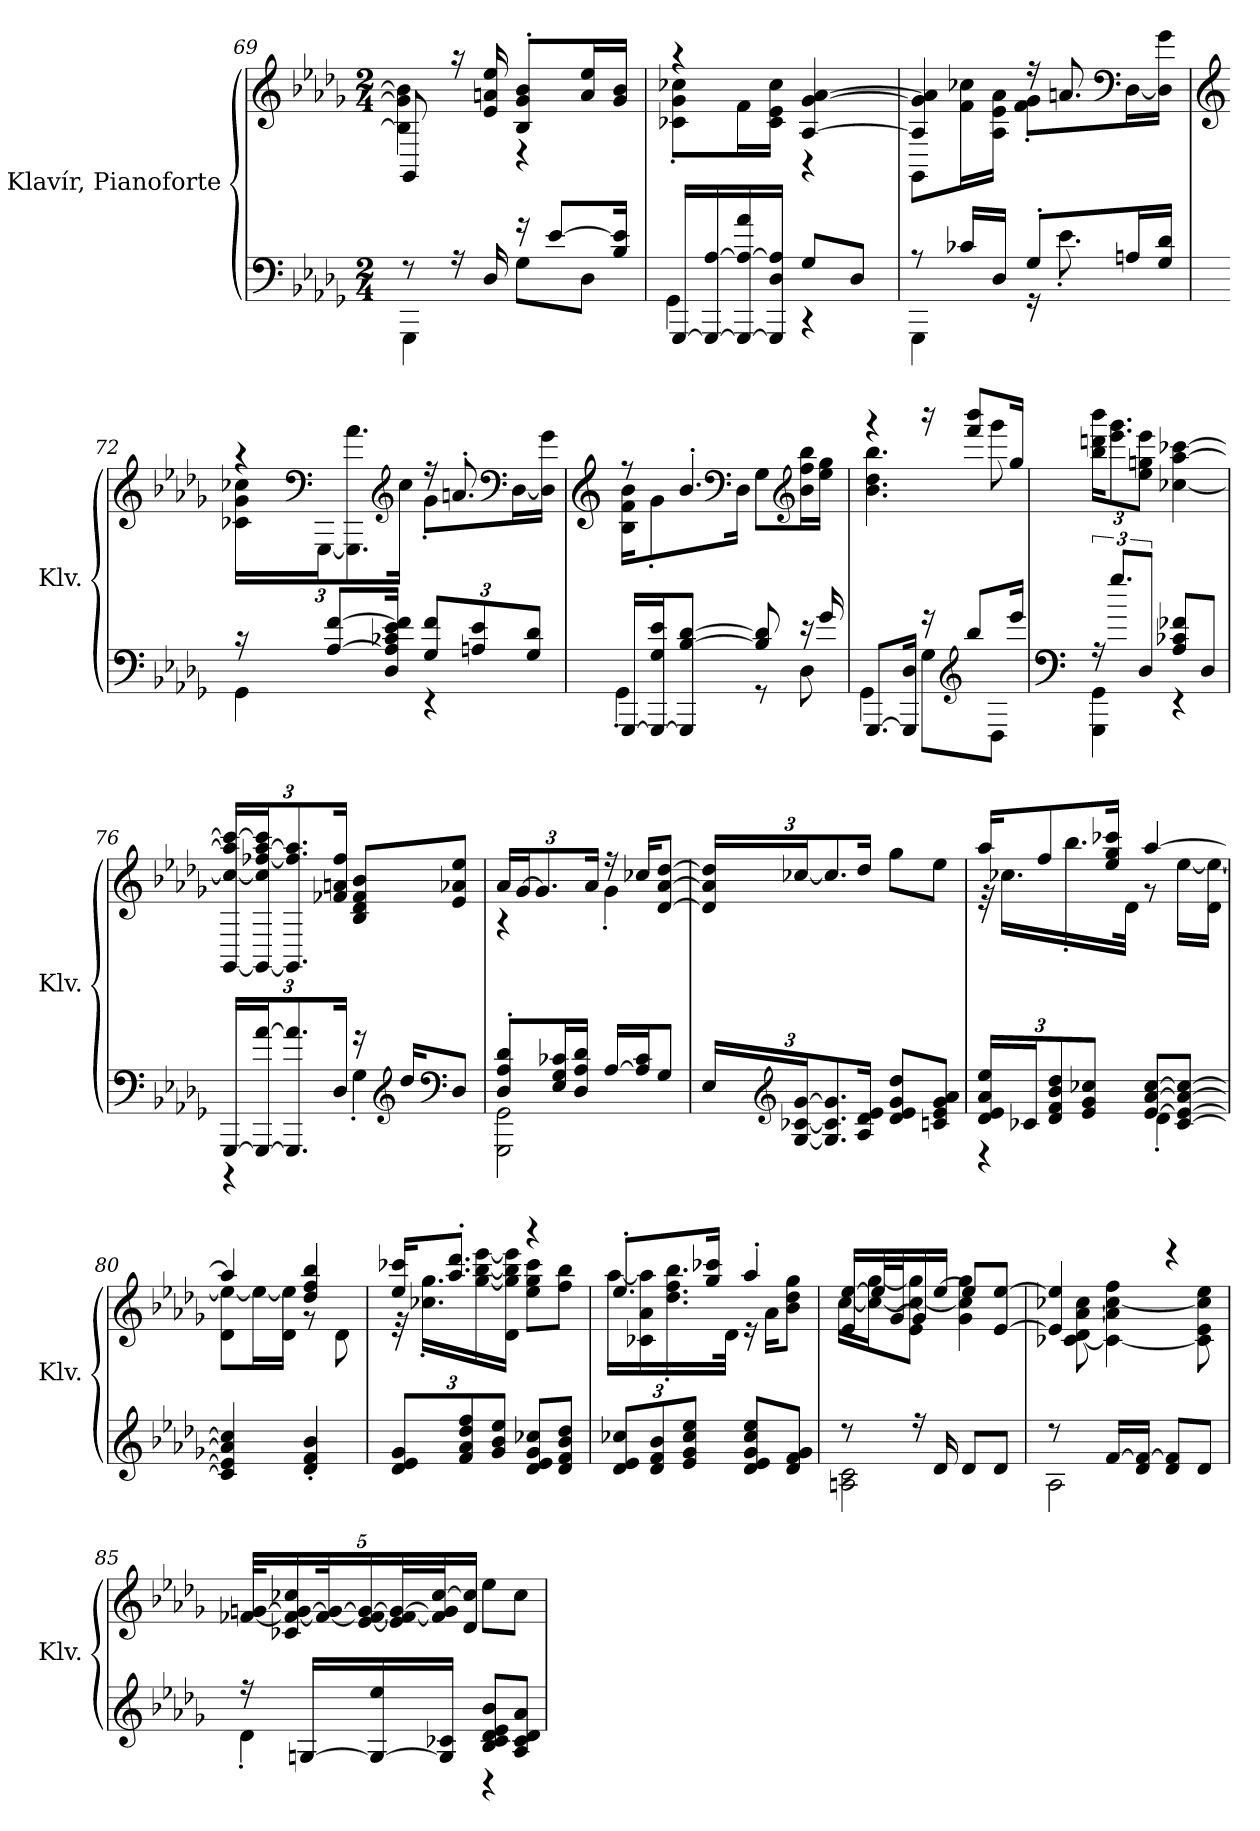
**kern	**kern
*part1	*part1
*staff2	*staff1
*I"Klavír, Pianoforte	*
*I'Klv.	*
!!LO:PB:g=z
*clefF4	*clefG2
*k[b-e-a-d-g-]	*k[b-e-a-d-g-]
*M2/4	*M2/4
=69	=69
*^	*^
8r	4GGG-\	8GG-/	4B-\] 4g-\] 4b-\]
16r	.	16r	.
16D-/	.	16e-/ 16an/ 16ee-/	.
16r	8G-\L	8B-/' 8g-/' 8b-/'L	4r
[8e-/L	.	.	.
.	8D-\J	16a/ 16ee-/L	.
16B-/ 16e-/]Jk	.	16g-/ 16b-/JJ	.
=70	=70	=70	=70
[16GGG-/LL	4GG-\	4r	8c-X\' 8g-\' 8cc-X\'L
16GGG-/_ [16A-/	.	.	.
16GGG-/_ 16A-/_ 16a-/	.	.	16f\L
16GGG-/] 16D-/ 16A-/]JJ	.	.	16c-\ 16e-\ 16cc-\JJ
8G-/L	4r	[4A-/ [4g-/ [4a-/	4r
8D-/J	.	.	.
=71	=71	=71	=71
8r	4GGG-\	4A-/] 4g-/] 4a-/]	8GG-\L
16c-X/LL	.	.	16f\ 16cc-X\L
16D-/JJ	.	.	16A-\ 16e-\ 16a-\JJ
8G-'/L	16r	16r	8f\' 8g-\'L
.	8.e-'\	8.an/	.
*	*	*clefF4	*
16An/L	.	.	[16D-\L
16G-/ 16d-/JJ	.	.	16D-\] 16g-\JJ
!!LO:LB:g=z	!!
=72	=72	=72	=72
*	*	*clefG2	*
*	*	*	*Xbrackettup
16r	4GG-\	4r	24c-X\ 24g-\ 24cc-X\LL
*	*	*clefF4	*
.	.	.	[24GGG-\J
[8A-/ [8f/L	.	.	.
.	.	.	12.GGG-\] 12.a-\
16D-/ 16A-/] 16c-X/ 16e-/ 16f/]Jk	.	.	.
*	*	*clefG2	*
.	.	.	24cc-\Jk
*Xbrackettup	*	*	*
12G-/ 12f/L	4r	16r	8g-'\L
.	.	8.an'/	.
12An/ 12e-/	.	.	.
*	*	*clefF4	*
.	.	.	[16D-\L
12G-/ 12d-/J	.	.	.
.	.	.	16D-\] 16g-\JJ
=73	=73	=73	=73
*	*	*clefG2	*
[16GGG-/LL	4GG-'\	8r	16B-\ 16f\ 16b-\KL
16GGG-/_ 16G-/ 16e-/J	.	.	8g-'\
8GGG-/] [8B-/ [8d-/J	.	4.b-'/	.
*	*	*clefF4	*
.	.	.	16D-\Jk
8B-/] 8d-/]	8r	.	8G-\L
*	*	*clefG2	*
16r	8D-\	.	16b-\ 16ff\ 16bb-\L
16g-/	.	.	16ee-\ 16gg-\JJ
=74	=74	=74	=74
[8.GGG-/L	4GG-\	4r	4.b-\ 4.dd-\ 4.bb-\
16GGG-/] 16D-/Jk	.	.	.
16r	8G-\L	16r	.
*clefG2	*	*	*
8bb-/L	.	8fff/ 8bbb-/L	.
.	8D-\J	.	8ggg-\
16eee-/Jk	.	16gg-/Jk	.
*	*	*v	*v
!!LO:LB:g=z
=75	=75	=75
*clefF4	*	*
*brackettup	*	*
24r	4GGG-\ 4GG-\	24bb-\ 24dddn\ 24bbb-\KL
12.gg-/L	.	12.eee-\ 12.ggg-\
12D-/J	.	12ee-\ 12ggn\ 12eee-\J
8A-/ 8c-X/ 8f-X/L	4r	[4cc-X\ [4aa-\ [4ccc-X\
8D-/J	.	.
=76	=76	=76
*Xbrackettup	*	*
[24GGG-/LL	4r	[24GG-/ 24cc-/_ 24aa-/] 24ccc-/_LL
24GGG-/_ [24a-/J	.	24GG-/_ 24cc-/] [24ff-X/ [24aa-/ 24ccc-/]J
12.GGG-/] 12.a-/]	.	12.GG-/] 12.ff-/] 12.aa-/]
24D-/Jk	.	24f-X/ 24an/ 24ff-/Jk
16r	4G-'\	8B-/ 8d-/ 8f-/ 8b-/L
*clefG2	*	*
16dd-/KL	.	.
*clefF4	*	*
8D-/J	.	8e-/ 8a-X/ 8ee-/J
=77	=77	=77
*	*	*^
8D-/' 8A-/' 8d-/'L	2GGG-\ 2GG-\	24a-/LL	4r
.	.	[24g-/J	.
.	.	12.g-/]	.
16E-/ 16G-/ 16c-X/L	.	.	.
16D-/ 16A-/ 16d-/JJ	.	.	.
.	.	24a-/Jk	.
[16A-/LL	.	16r	4g-'\
16A-/] 16c-/J	.	16cc-X/KL	.
8G-/J	.	[8d-/ [8a-/ [8dd-/J	.
*v	*v	*	*
*	*v	*v
!!LO:LB:g=z
=78	=78
24E-/LL	24d-/] 24a-/] 24dd-/]LL
*clefG2	*
[24G-/ [24c-X/ [24g-/J	[24cc-X/J
12.G-/] 12.c-/] 12.g-/]	12.cc-/]
24A-/ 24d-/ 24e-/Jk	24dd-/Jk
8d-/ 8e-/ 8g-/ 8dd-/L	8gg-\L
8cn/ 8e-/ 8g-/ 8a-/J	8ee-\J
=79	=79
*^	*^
24d-/ 24e-/ 24a-/ 24ee-/LL	4r	16aa-/KL	32r
.	.	.	16.cc-X\LL
24c-X/J	.	.	.
.	.	8ff/	.
12d-/ 12f/ 12b-/ 12dd-/	.	.	.
.	.	.	16.bb-'\
12e-/ 12g-/ 12cc-X/J	.	.	.
.	.	16ee-/ 16gg-/ 16ccc-X/Jk	.
.	.	.	32d-\JJk
[8e-/ [8a-/ [8cc-/L	4d-'\	[4aa-/	8r
[8c-/ 8e-/_ 8a-/_ 8cc-/_J	.	.	[16ee-\LL
.	.	.	16d-\ 16ee-\_JJ
*v	*v	*	*
=80	=80	=80
4c-/] 4e-/] 4a-/] 4cc-/]	4aa-/]	8d-\ 8ee-\_L
.	.	16ee-\L_
.	.	16d-\ 16ee-\]JJ
4d-/' 4f/' 4b-/'	4dd-/ 4ff/ 4bb-/	8r
.	.	8d-\
!!LO:LB:g=z	!!
=81	=81	=81
12d-/ 12e-/ 12g-/L	16ee-/ 16ccc-X/KL	32r
.	.	16.cc-X\' 16.gg-\'LL
.	8.aa-/' 8.ddd-/'J	.
12f/ 12a-/ 12dd-/ 12ff/	.	.
.	.	[16gg-\ [16bb-\ [16eee-\
12g-/ 12b-/ 12ee-/J	.	.
.	.	16d-\ 16gg-\] 16bb-\] 16eee-\]JJ
8d-/ 8e-/ 8g-/ 8cc-X/L	4r	8ee-\ 8gg-\ 8ccc-\L
8d-/ 8f/ 8b-/ 8dd-/J	.	8ff\ 8bb-\J
=82	=82	=82
12d-/ 12e-/ 12cc-X/L	8.ee-'/L	[16aa-\LL
.	.	16c-X\ 16a-\ 16aa-\]
12d-/ 12f/ 12b-/	.	.
.	.	16.dd-\' 16.ff\' 16.bb-\'
12e-/ 12g-/ 12cc-/ 12ee-/J	.	.
.	16gg-/ 16ccc-X/Jk	.
.	.	32d-\JJk
8d-/ 8e-/ 8g-/ 8cc-/ 8ee-/L	4aa-'/	16r
.	.	16a-\KL
8d-/ 8f/ 8g-/J	.	8b-\ 8dd-\ 8gg-\J
=83	=83	=83
*^	*	*
8r	2An\ 2c\	16e-/ [16ee-/LL	[16cc\LL
.	.	32ee-/L]	16cc\_ [16gg-\J
.	.	[32g-/J	.
16r	.	16g-/]	8e-\ 8cc\_ 8gg-\]J
16d-/	.	[16ee-/JJ	.
8d-/L	.	8ee-/L]	4g-\ 4cc\] 4gg-\
8d-/J	.	[8e-/ [8ee-/J	.
!!LO:LB:g=z	!!
=84	=84	=84	=84
8r	2A-\	4e-/] 4ee-/]	[8c-X\ 8d-\ [8a-\ [8cc-X\
[16f/LL	.	.	4c-\_ 4a-\] 4cc-\_ 4ff\
16d-/ 16f/_JJ	.	.	.
8d-/ 8f/]L	.	4r	.
8d-/J	.	.	8c-\] 8e-\ 8cc-\] 8ee-\
*	*	*v	*v
=85	=85	=85
16r	4d-'\	[40f-X/ [40gn/KLL
.	.	20c-X/ 20f-/_ 20g/_ 20cc-X/
[16Gn/LL	.	.
.	.	40f-/_ 40g/_K
.	.	[20e-/ 20f-/_ 20g/_
16G/_ 16ee-/	.	.
.	.	40e-/] 40f-/_ 40g/_L
.	.	40f-/] 40g/] [40cc-/J
16G/] 16c-X/JJ	.	.
.	.	20d-/ 20cc-/]JJ
8B-/ 8c-/ 8d-/ 8e-/ 8b-/L	4r	8ee-\L
8A-/ 8c-/ 8d-/ 8a-/J	.	8cc-\J
*v	*v	*
=	=
*-	*-
